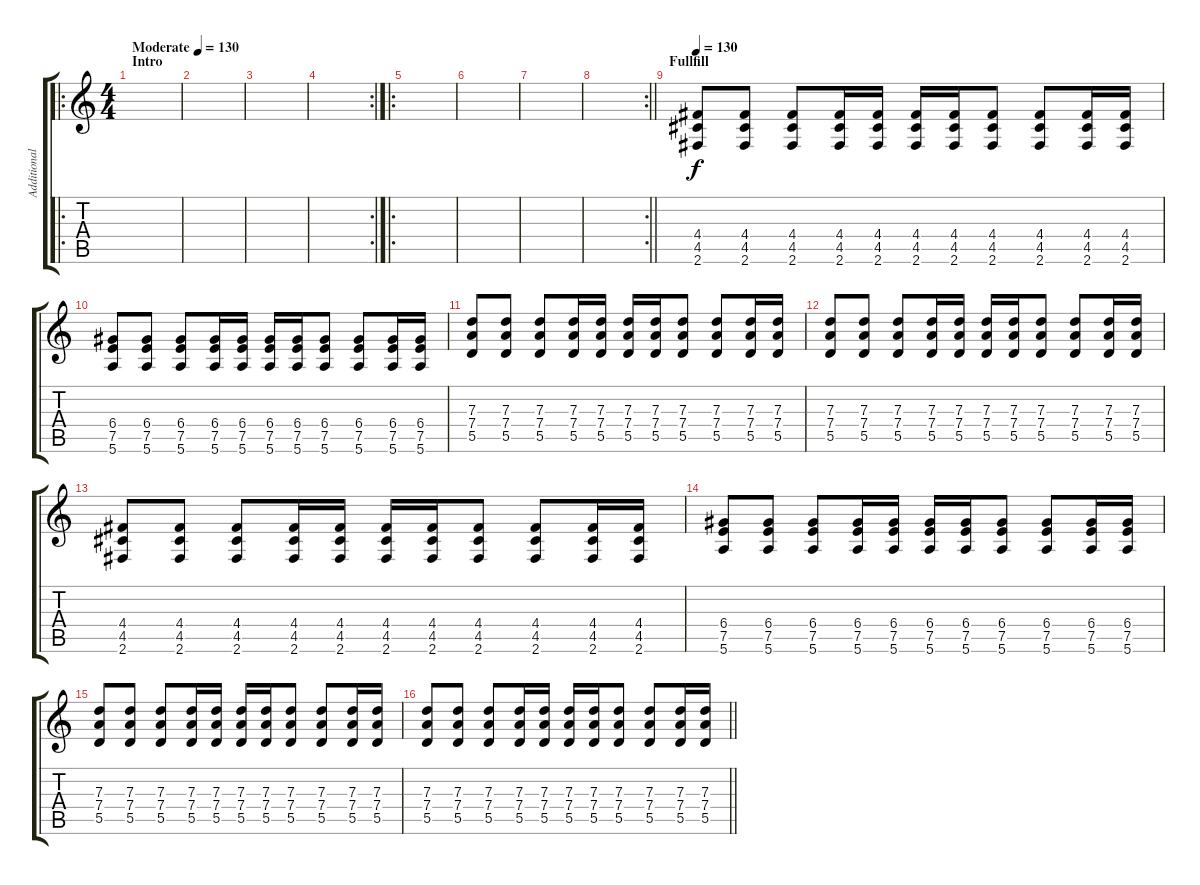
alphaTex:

\track ("Additional Guitar" "Additional") {instrument distortionguitar}
\staff {score tabs}
\tuning (E4 B3 G3 D3 A2 E2) {hide}
\ro
\ts (4 4)
\section ("" "Intro")
\tempo (130 "Moderate")
\clef g2
\ks c
|
|
|
\rc 2
|
\ro
|
|
|
\rc 2
\barLineRight lightlight
|
\section ("" "Fullfill")
\tempo 130
(4.4 4.5 2.6).8 (4.4 4.5 2.6).8 (4.4 4.5 2.6).8 (4.4 4.5 2.6).16 (4.4 4.5 2.6).16 (4.4 4.5 2.6).16 (4.4 4.5 2.6).16 (4.4 4.5 2.6).8 (4.4 4.5 2.6).8 (4.4 4.5 2.6).16 (4.4 4.5 2.6).16 |
(6.4 7.5 5.6).8 (6.4 7.5 5.6).8 (6.4 7.5 5.6).8 (6.4 7.5 5.6).16 (6.4 7.5 5.6).16 (6.4 7.5 5.6).16 (6.4 7.5 5.6).16 (6.4 7.5 5.6).8 (6.4 7.5 5.6).8 (6.4 7.5 5.6).16 (6.4 7.5 5.6).16 |
(7.3 7.4 5.5).8 (7.3 7.4 5.5).8 (7.3 7.4 5.5).8 (7.3 7.4 5.5).16 (7.3 7.4 5.5).16 (7.3 7.4 5.5).16 (7.3 7.4 5.5).16 (7.3 7.4 5.5).8 (7.3 7.4 5.5).8 (7.3 7.4 5.5).16 (7.3 7.4 5.5).16 |
(7.3 7.4 5.5).8 (7.3 7.4 5.5).8 (7.3 7.4 5.5).8 (7.3 7.4 5.5).16 (7.3 7.4 5.5).16 (7.3 7.4 5.5).16 (7.3 7.4 5.5).16 (7.3 7.4 5.5).8 (7.3 7.4 5.5).8 (7.3 7.4 5.5).16 (7.3 7.4 5.5).16 |
(4.4 4.5 2.6).8 (4.4 4.5 2.6).8 (4.4 4.5 2.6).8 (4.4 4.5 2.6).16 (4.4 4.5 2.6).16 (4.4 4.5 2.6).16 (4.4 4.5 2.6).16 (4.4 4.5 2.6).8 (4.4 4.5 2.6).8 (4.4 4.5 2.6).16 (4.4 4.5 2.6).16 |
(6.4 7.5 5.6).8 (6.4 7.5 5.6).8 (6.4 7.5 5.6).8 (6.4 7.5 5.6).16 (6.4 7.5 5.6).16 (6.4 7.5 5.6).16 (6.4 7.5 5.6).16 (6.4 7.5 5.6).8 (6.4 7.5 5.6).8 (6.4 7.5 5.6).16 (6.4 7.5 5.6).16 |
(7.3 7.4 5.5).8 (7.3 7.4 5.5).8 (7.3 7.4 5.5).8 (7.3 7.4 5.5).16 (7.3 7.4 5.5).16 (7.3 7.4 5.5).16 (7.3 7.4 5.5).16 (7.3 7.4 5.5).8 (7.3 7.4 5.5).8 (7.3 7.4 5.5).16 (7.3 7.4 5.5).16 |
\barLineRight lightlight
(7.3 7.4 5.5).8 (7.3 7.4 5.5).8 (7.3 7.4 5.5).8 (7.3 7.4 5.5).16 (7.3 7.4 5.5).16 (7.3 7.4 5.5).16 (7.3 7.4 5.5).16 (7.3 7.4 5.5).8 (7.3 7.4 5.5).8 (7.3 7.4 5.5).16 (7.3 7.4 5.5).16
